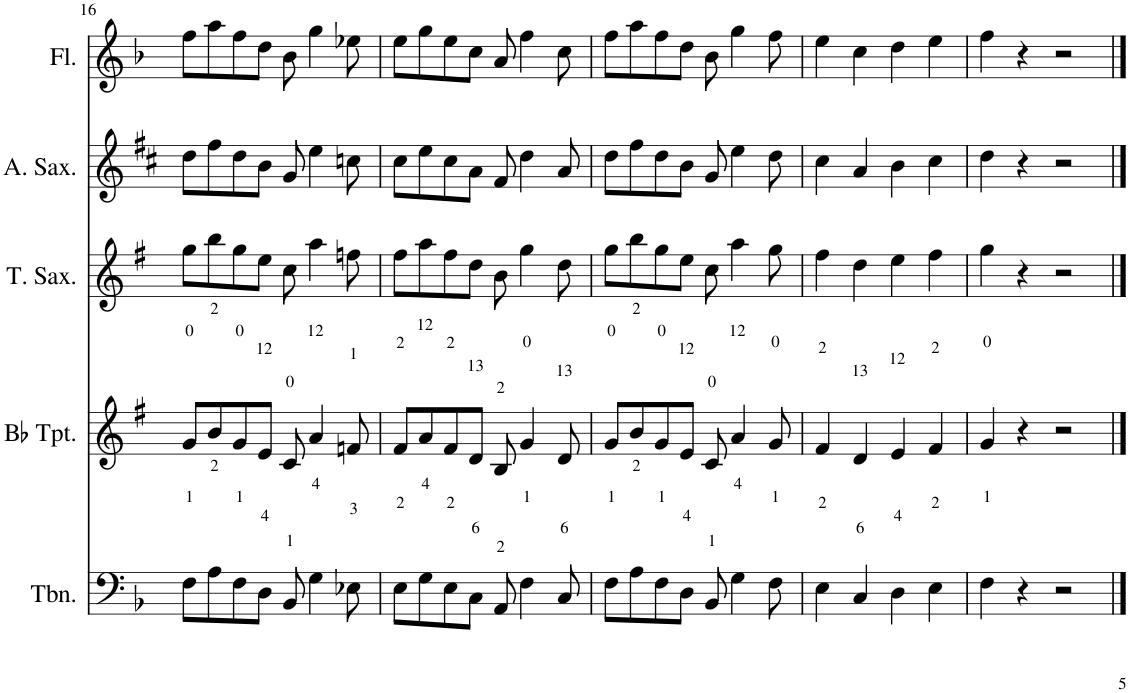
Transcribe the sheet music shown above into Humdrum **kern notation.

**kern	**kern	**kern	**kern	**kern
*part5	*part4	*part3	*part2	*part1
*staff5	*staff4	*staff3	*staff2	*staff1
*I"Trombone	*I"Bb Trumpet	*I"Tenor Saxophone	*I"Alto Saxophone	*I"Flute
*I'Tbn.	*I'Bb Tpt.	*I'T. Sax.	*I'A. Sax.	*I'Fl.
!!LO:PB:g=z
*clefF4	*clefG2	*clefG2	*clefG2	*clefG2
*	*Trd1c2	*Trd8c14	*Trd5c9	*
*k[b-]	*k[f#]	*k[f#]	*k[f#c#]	*k[b-]
*M4/4	*M4/4	*M4/4	*M4/4	*M4/4
*met(c)	*met(c)	*met(c)	*met(c)	*met(c)
=16	=16	=16	=16	=16
8F\L	8g/L	8gg\L	8dd\L	8ff\L
8A\	8b/	8bb\	8ff#\	8aa\
8F\	8g/	8gg\	8dd\	8ff\
8D\J	8e/J	8ee\J	8b\J	8dd\J
8BB-/	8c/	8cc\	8g/	8b-\
4G\	4a/	4aa\	4ee\	4gg\
8E-X\	8fn/	8ffn\	8ccn\	8ee-X\
=17	=17	=17	=17	=17
8E\L	8f#/L	8ff#\L	8cc#\L	8ee\L
8G\	8a/	8aa\	8ee\	8gg\
8E\	8f#/	8ff#\	8cc#\	8ee\
8C\J	8d/J	8dd\J	8a\J	8cc\J
8AA/	8B/	8b\	8f#/	8a/
4F\	4g/	4gg\	4dd\	4ff\
8C/	8d/	8dd\	8a/	8cc\
=18	=18	=18	=18	=18
8F\L	8g/L	8gg\L	8dd\L	8ff\L
8A\	8b/	8bb\	8ff#\	8aa\
8F\	8g/	8gg\	8dd\	8ff\
8D\J	8e/J	8ee\J	8b\J	8dd\J
8BB-/	8c/	8cc\	8g/	8b-\
4G\	4a/	4aa\	4ee\	4gg\
8F\	8g/	8gg\	8dd\	8ff\
=19	=19	=19	=19	=19
4E\	4f#/	4ff#\	4cc#\	4ee\
4C/	4d/	4dd\	4a/	4cc\
4D\	4e/	4ee\	4b\	4dd\
4E\	4f#/	4ff#\	4cc#\	4ee\
=20	=20	=20	=20	=20
4F\	4g/	4gg\	4dd\	4ff\
4r	4r	4r	4r	4r
2r	2r	2r	2r	2r
==	==	==	==	==
*-	*-	*-	*-	*-
